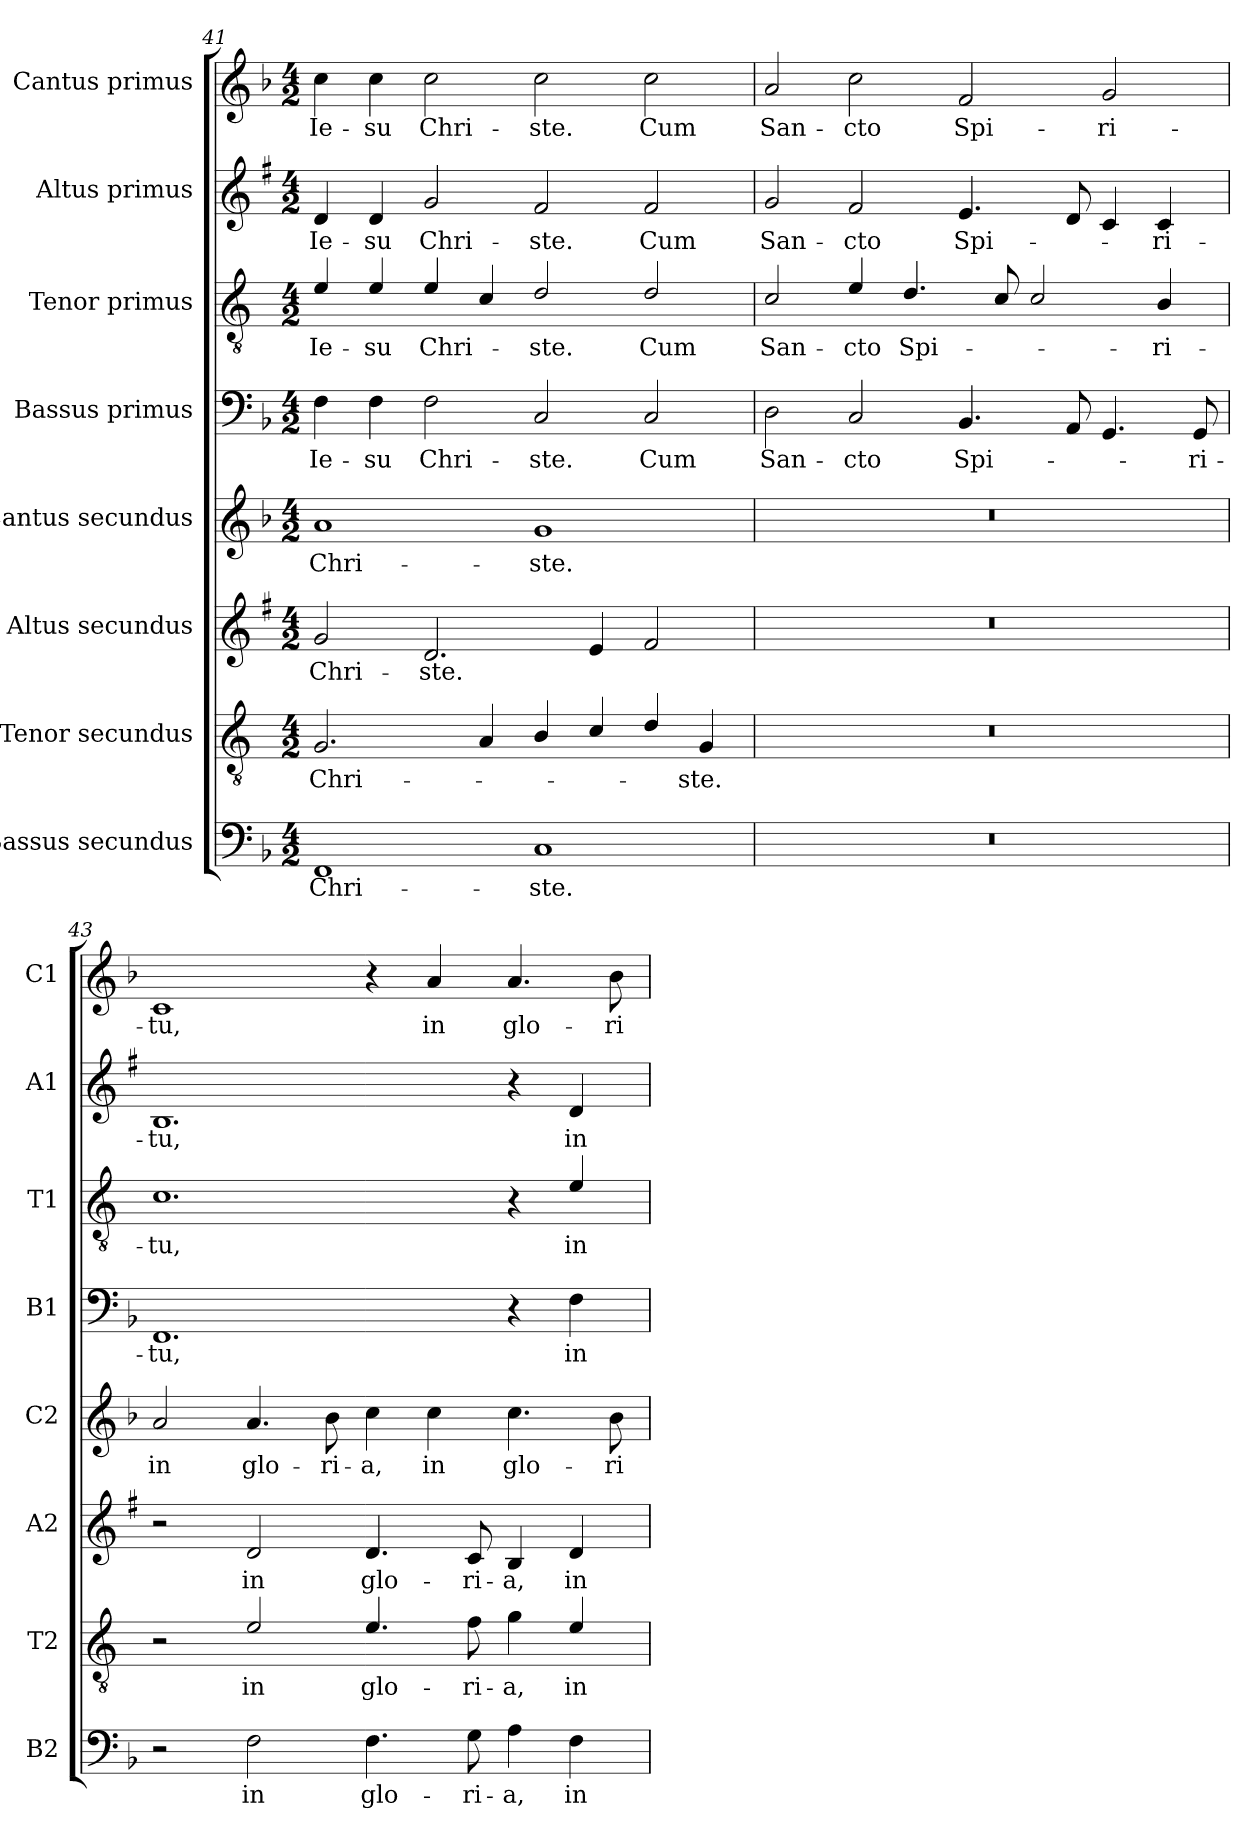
**kern	**text	**kern	**text	**kern	**text	**kern	**text	**kern	**text	**kern	**text	**kern	**text	**kern	**text
*part8	*part8	*part7	*part7	*part6	*part6	*part5	*part5	*part4	*part4	*part3	*part3	*part2	*part2	*part1	*part1
*staff8	*staff8	*staff7	*staff7	*staff6	*staff6	*staff5	*staff5	*staff4	*staff4	*staff3	*staff3	*staff2	*staff2	*staff1	*staff1
*I"Bassus secundus	*	*I"Tenor secundus	*	*I"Altus secundus	*	*I"Cantus secundus	*	*I"Bassus primus	*	*I"Tenor primus	*	*I"Altus primus	*	*I"Cantus primus	*
*I'B2	*	*I'T2	*	*I'A2	*	*I'C2	*	*I'B1	*	*I'T1	*	*I'A1	*	*I'C1	*
!!LO:LB:g=z
*clefF4	*	*clefGv2	*	*clefG2	*	*clefG2	*	*clefF4	*	*clefGv2	*	*clefG2	*	*clefG2	*
*	*	*ITrd4c7	*	*ITrd1c2	*	*	*	*	*	*ITrd4c7	*	*ITrd1c2	*	*	*
*k[b-]	*	*k[b-]	*	*k[b-]	*	*k[b-]	*	*k[b-]	*	*k[b-]	*	*k[b-]	*	*k[b-]	*
*F:	*	*F:	*	*F:	*	*F:	*	*F:	*	*F:	*	*F:	*	*F:	*
*M4/2	*	*M4/2	*	*M4/2	*	*M4/2	*	*M4/2	*	*M4/2	*	*M4/2	*	*M4/2	*
=41	=41	=41	=41	=41	=41	=41	=41	=41	=41	=41	=41	=41	=41	=41	=41
!	!LO:LY:b	!	!LO:LY:b	!	!LO:LY:b	!	!LO:LY:b	!	!LO:LY:b	!	!LO:LY:b	!	!LO:LY:b	!	!LO:LY:b
1FF	Chri-	2.C/	Chri-	2f/	Chri-	1a	Chri-	4F\	Ie-	4A/	Ie-	4c/	Ie-	4cc\	Ie-
!	!	!	!	!	!	!	!	!	!LO:LY:b	!	!LO:LY:b	!	!LO:LY:b	!	!LO:LY:b
.	.	.	.	.	.	.	.	4F\	-su	4A/	-su	4c/	-su	4cc\	-su
!	!	!	!	!	!LO:LY:b	!	!	!	!LO:LY:b	!	!LO:LY:b	!	!LO:LY:b	!	!LO:LY:b
.	.	.	.	2.c/	-ste.	.	.	2F\	Chri-	4A/	Chri-	2f/	Chri-	2cc\	Chri-
.	.	4D/	.	.	.	.	.	.	.	4F/	.	.	.	.	.
!	!LO:LY:b	!	!	!	!	!	!LO:LY:b	!	!LO:LY:b	!	!LO:LY:b	!	!LO:LY:b	!	!LO:LY:b
1C	-ste.	4E/	.	.	.	1g	-ste.	2C/	-ste.	2G/	-ste.	2e/	-ste.	2cc\	-ste.
.	.	4F/	.	4d/	.	.	.	.	.	.	.	.	.	.	.
!	!	!	!	!	!	!	!	!	!LO:LY:b	!	!LO:LY:b	!	!LO:LY:b	!	!LO:LY:b
.	.	4G/	.	2e/	.	.	.	2C/	Cum	2G/	Cum	2e/	Cum	2cc\	Cum
!	!	!	!LO:LY:b	!	!	!	!	!	!	!	!	!	!	!	!
.	.	4C/	-ste.	.	.	.	.	.	.	.	.	.	.	.	.
=42	=42	=42	=42	=42	=42	=42	=42	=42	=42	=42	=42	=42	=42	=42	=42
!	!	!	!	!	!	!	!	!	!LO:LY:b	!	!LO:LY:b	!	!LO:LY:b	!	!LO:LY:b
0r	.	0r	.	0r	.	0r	.	2D\	San-	2F/	San-	2f/	San-	2a/	San-
!	!	!	!	!	!	!	!	!	!LO:LY:b	!	!LO:LY:b	!	!LO:LY:b	!	!LO:LY:b
.	.	.	.	.	.	.	.	2C/	-cto	4A/	-cto	2e/	-cto	2cc\	-cto
!	!	!	!	!	!	!	!	!	!	!	!LO:LY:b	!	!	!	!
.	.	.	.	.	.	.	.	.	.	4.G/	Spi-	.	.	.	.
!	!	!	!	!	!	!	!	!	!LO:LY:b	!	!	!	!LO:LY:b	!	!LO:LY:b
.	.	.	.	.	.	.	.	4.BB-/	Spi-	.	.	4.d/	Spi-	2f/	Spi-
.	.	.	.	.	.	.	.	.	.	8F/	.	.	.	.	.
.	.	.	.	.	.	.	.	.	.	2F/	.	.	.	.	.
.	.	.	.	.	.	.	.	8AA/	.	.	.	8c/	.	.	.
!	!	!	!	!	!	!	!	!	!	!	!	!	!	!	!LO:LY:b
.	.	.	.	.	.	.	.	4.GG/	.	.	.	4B-/	.	2g/	-ri-
!	!	!	!	!	!	!	!	!	!	!	!LO:LY:b	!	!LO:LY:b	!	!
.	.	.	.	.	.	.	.	.	.	4E/	-ri-	4B-/	-ri-	.	.
!	!	!	!	!	!	!	!	!	!LO:LY:b	!	!	!	!	!	!
.	.	.	.	.	.	.	.	8GG/	-ri-	.	.	.	.	.	.
=43	=43	=43	=43	=43	=43	=43	=43	=43	=43	=43	=43	=43	=43	=43	=43
!	!	!	!	!	!	!	!LO:LY:b	!	!LO:LY:b	!	!LO:LY:b	!	!LO:LY:b	!	!LO:LY:b
2r	.	2r	.	2r	.	2a/	in	1.FF	-tu,	1.F	-tu,	1.A	-tu,	1c	-tu,
!	!LO:LY:b	!	!LO:LY:b	!	!LO:LY:b	!	!LO:LY:b	!	!	!	!	!	!	!	!
2F\	in	2A/	in	2c/	in	4.a/	glo-	.	.	.	.	.	.	.	.
!	!	!	!	!	!	!	!LO:LY:b	!	!	!	!	!	!	!	!
.	.	.	.	.	.	8b-\	-ri-	.	.	.	.	.	.	.	.
!	!LO:LY:b	!	!LO:LY:b	!	!LO:LY:b	!	!LO:LY:b	!	!	!	!	!	!	!	!
4.F\	glo-	4.A/	glo-	4.c/	glo-	4cc\	-a,	.	.	.	.	.	.	4r	.
!	!	!	!	!	!	!	!LO:LY:b	!	!	!	!	!	!	!	!LO:LY:b
.	.	.	.	.	.	4cc\	in	.	.	.	.	.	.	4a/	in
!	!LO:LY:b	!	!LO:LY:b	!	!LO:LY:b	!	!	!	!	!	!	!	!	!	!
8G\	-ri-	8B-\	-ri-	8B-/	-ri-	.	.	.	.	.	.	.	.	.	.
!	!LO:LY:b	!	!LO:LY:b	!	!LO:LY:b	!	!LO:LY:b	!	!	!	!	!	!	!	!LO:LY:b
4A\	-a,	4c\	-a,	4A/	-a,	4.cc\	glo-	4r	.	4r	.	4r	.	4.a/	glo-
!	!LO:LY:b	!	!LO:LY:b	!	!LO:LY:b	!	!	!	!LO:LY:b	!	!LO:LY:b	!	!LO:LY:b	!	!
4F\	in	4A/	in	4c/	in	.	.	4F\	in	4A/	in	4c/	in	.	.
!	!	!	!	!	!	!	!LO:LY:b	!	!	!	!	!	!	!	!LO:LY:b
.	.	.	.	.	.	8b-\	-ri-	.	.	.	.	.	.	8b-\	-ri-
=	=	=	=	=	=	=	=	=	=	=	=	=	=	=	=
*-	*-	*-	*-	*-	*-	*-	*-	*-	*-	*-	*-	*-	*-	*-	*-
